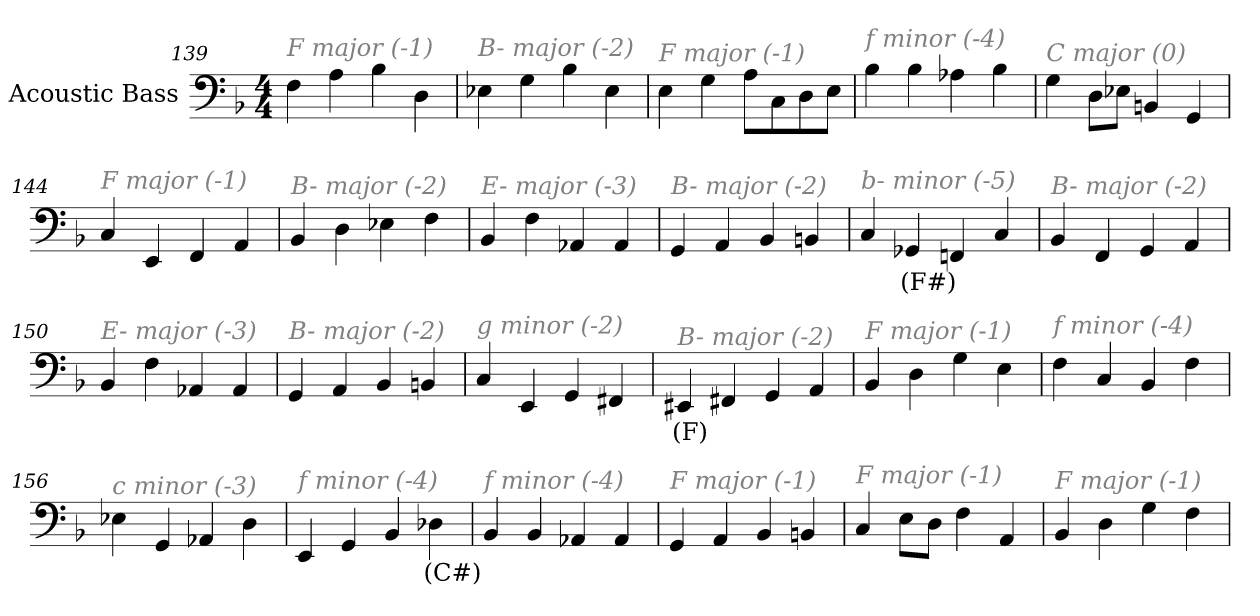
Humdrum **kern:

**kern	**text
*part1	*part1
*staff1	*staff1
*I"Acoustic Bass	*
*clefF4	*
*ITrd7c12	*
*k[b-]	*
*F:	*
*M4/4	*
=139	=139
!LO:TX:i:color=#808080:t=F major (-1)	!
4FF	.
4AA	.
4BB-	.
4DD	.
=140	=140
!LO:TX:i:color=#808080:t=B- major (-2)	!
4EE-X	.
4GG	.
4BB-	.
4EE-	.
=141	=141
!LO:TX:i:color=#808080:t=F major (-1)	!
4EE	.
4GG	.
8AAL	.
8CC	.
8DD	.
8EEJ	.
=142	=142
!LO:TX:i:color=#808080:t=f minor (-4)	!
4BB-	.
4BB-	.
4AA-X	.
4BB-	.
=143	=143
!LO:TX:i:color=#808080:t=C major (0)	!
4GG	.
8DDL	.
8EE-XJ	.
4BBBn	.
4GGG	.
=144	=144
!LO:TX:i:color=#808080:t=F major (-1)	!
4CC	.
4EEE	.
4FFF	.
4AAA	.
=145	=145
!LO:TX:i:color=#808080:t=B- major (-2)	!
4BBB-	.
4DD	.
4EE-X	.
4FF	.
=146	=146
!LO:TX:i:color=#808080:t=E- major (-3)	!
4BBB-	.
4FF	.
4AAA-X	.
4AAA-	.
=147	=147
!LO:TX:i:color=#808080:t=B- major (-2)	!
4GGG	.
4AAA	.
4BBB-	.
4BBBn	.
=148	=148
!LO:TX:i:color=#808080:t=b- minor (-5)	!
4CC	.
4GGG-Xi	(F#)
4FFFn	.
4CC	.
=149	=149
!LO:TX:i:color=#808080:t=B- major (-2)	!
4BBB-	.
4FFF	.
4GGG	.
4AAA	.
=150	=150
!LO:TX:i:color=#808080:t=E- major (-3)	!
4BBB-	.
4FF	.
4AAA-X	.
4AAA-	.
=151	=151
!LO:TX:i:color=#808080:t=B- major (-2)	!
4GGG	.
4AAA	.
4BBB-	.
4BBBn	.
=152	=152
!LO:TX:i:color=#808080:t=g minor (-2)	!
4CC	.
4EEE	.
4GGG	.
4FFF#X	.
=153	=153
!LO:TX:i:color=#808080:t=B- major (-2)	!
4EEE#Xj	(F)
4FFF#X	.
4GGG	.
4AAA	.
=154	=154
!LO:TX:i:color=#808080:t=F major (-1)	!
4BBB-	.
4DD	.
4GG	.
4EE	.
=155	=155
!LO:TX:i:color=#808080:t=f minor (-4)	!
4FF	.
4CC	.
4BBB-	.
4FF	.
=156	=156
!LO:TX:i:color=#808080:t=c minor (-3)	!
4EE-X	.
4GGG	.
4AAA-X	.
4DD	.
=157	=157
!LO:TX:i:color=#808080:t=f minor (-4)	!
4EEE	.
4GGG	.
4BBB-	.
4DD-Xi	(C#)
=158	=158
!LO:TX:i:color=#808080:t=f minor (-4)	!
4BBB-	.
4BBB-	.
4AAA-X	.
4AAA-	.
=159	=159
!LO:TX:i:color=#808080:t=F major (-1)	!
4GGG	.
4AAA	.
4BBB-	.
4BBBn	.
=160	=160
!LO:TX:i:color=#808080:t=F major (-1)	!
4CC	.
8EEL	.
8DDJ	.
4FF	.
4AAA	.
=161	=161
!LO:TX:i:color=#808080:t=F major (-1)	!
4BBB-	.
4DD	.
4GG	.
4FF	.
=	=
*-	*-
